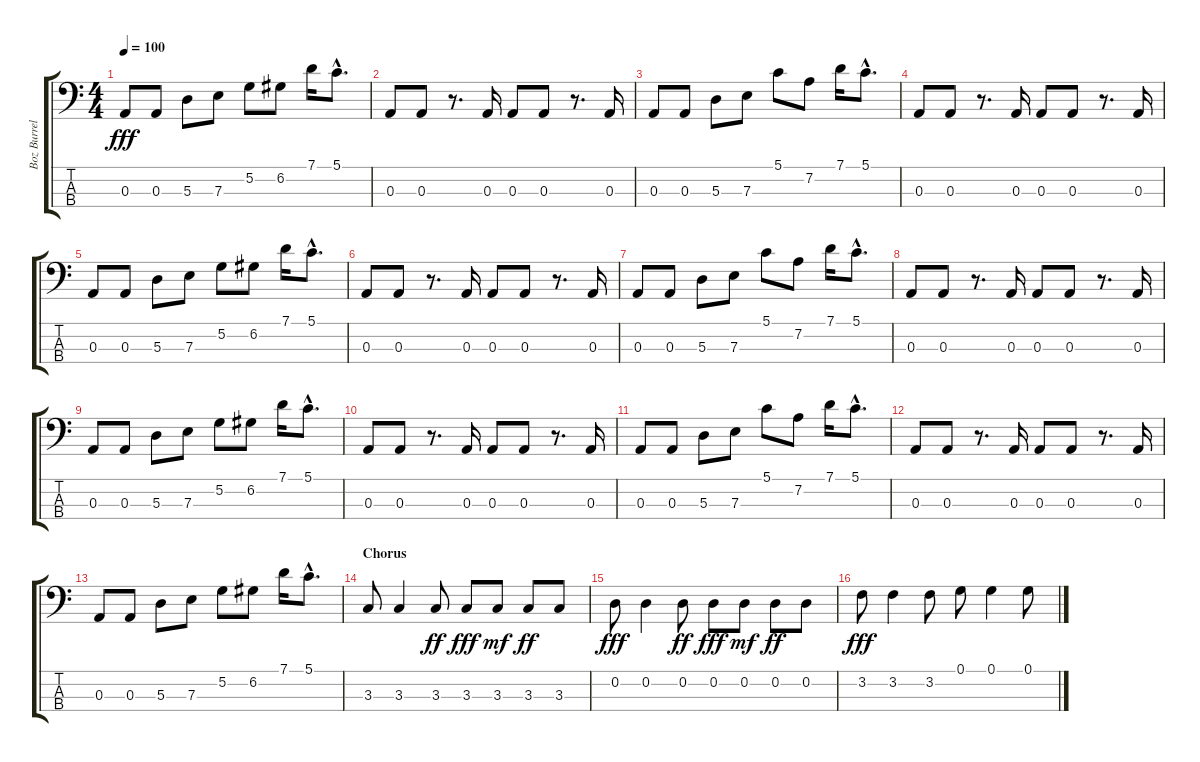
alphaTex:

\track ("Boz Burrell" "Boz Burrel") {instrument electricbassfinger}
\staff {score tabs}
\tuning (G2 D2 A1 E1) {hide}
\ts (4 4)
\tempo 100
\clef f4
\ks c
0.3.8{dy fff} 0.3.8 5.3.8 7.3.8 5.2.8 6.2.8 7.1.16 5.1{hac}.8{d} |
0.3.8 0.3.8 r.8{d} 0.3.16 0.3.8 0.3.8 r.8{d} 0.3.16 |
0.3.8 0.3.8 5.3.8 7.3.8 5.1.8 7.2.8 7.1.16 5.1{hac}.8{d} |
0.3.8 0.3.8 r.8{d} 0.3.16 0.3.8 0.3.8 r.8{d} 0.3.16 |
0.3.8 0.3.8 5.3.8 7.3.8 5.2.8 6.2.8 7.1.16 5.1{hac}.8{d} |
0.3.8 0.3.8 r.8{d} 0.3.16 0.3.8 0.3.8 r.8{d} 0.3.16 |
0.3.8 0.3.8 5.3.8 7.3.8 5.1.8 7.2.8 7.1.16 5.1{hac}.8{d} |
0.3.8 0.3.8 r.8{d} 0.3.16 0.3.8 0.3.8 r.8{d} 0.3.16 |
0.3.8 0.3.8 5.3.8 7.3.8 5.2.8 6.2.8 7.1.16 5.1{hac}.8{d} |
0.3.8 0.3.8 r.8{d} 0.3.16 0.3.8 0.3.8 r.8{d} 0.3.16 |
0.3.8 0.3.8 5.3.8 7.3.8 5.1.8 7.2.8 7.1.16 5.1{hac}.8{d} |
0.3.8 0.3.8 r.8{d} 0.3.16 0.3.8 0.3.8 r.8{d} 0.3.16 |
0.3.8 0.3.8 5.3.8 7.3.8 5.2.8 6.2.8 7.1.16 5.1{hac}.8{d} |
\section ("" "Chorus")
3.3.8 3.3.4 3.3.8{dy ff} 3.3.8{dy fff} 3.3.8{dy mf} 3.3.8{dy ff} 3.3.8 |
0.2.8{dy fff} 0.2.4 0.2.8{dy ff} 0.2.8{dy fff} 0.2.8{dy mf} 0.2.8{dy ff} 0.2.8 |
3.2.8{dy fff} 3.2.4 3.2.8 0.1.8 0.1.4 0.1.8
